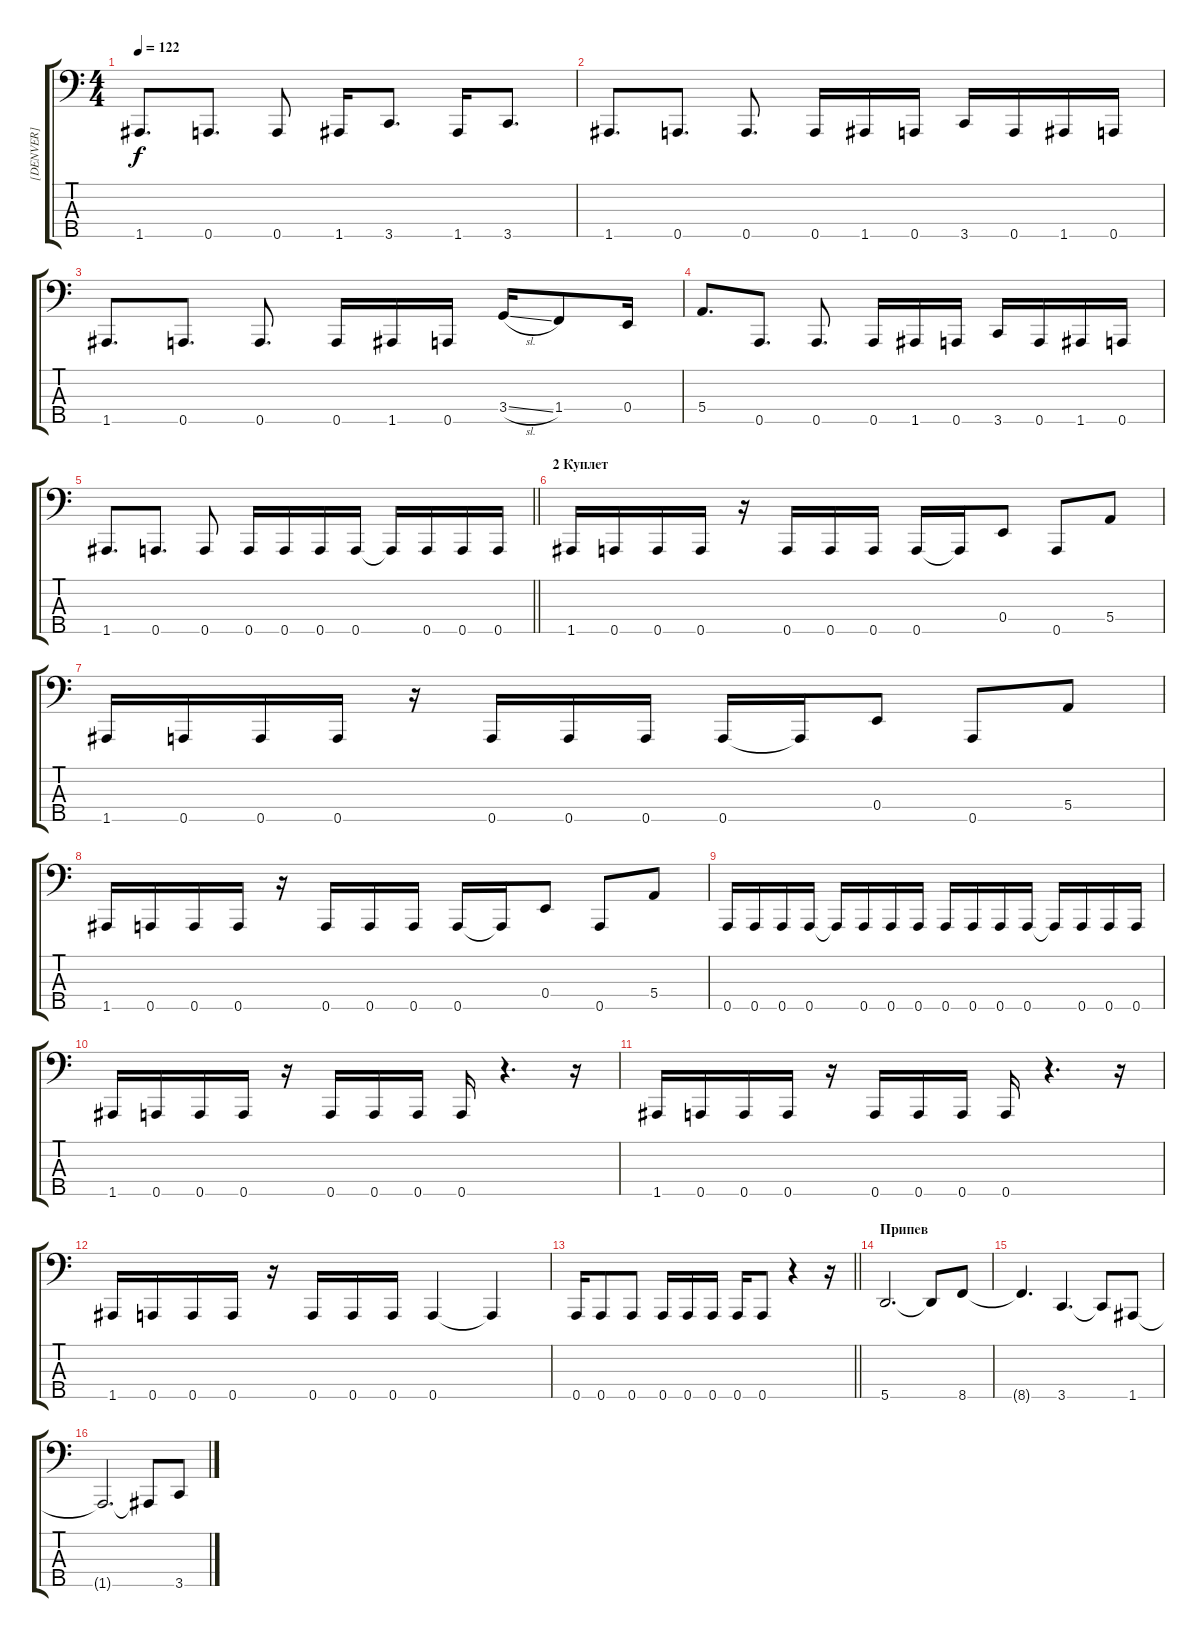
\track ("[DENVER]" "[DENVER]") {instrument electricbassfinger}
\staff {score tabs}
\tuning (G2 D2 A1 E1 A0) {hide}
\ts (4 4)
\tempo 122
\clef f4
\ks c
1.5.8{d dy f} 0.5.8{d} 0.5.8 1.5.16 3.5.8{d} 1.5.16 3.5.8{d} |
1.5.8{d} 0.5.8{d} 0.5.8{d} 0.5.16 1.5.16 0.5.16 3.5.16 0.5.16 1.5.16 0.5.16 |
1.5.8{d} 0.5.8{d} 0.5.8{d} 0.5.16 1.5.16 0.5.16 3.4{sl}.16 1.4.8 0.4.16 |
5.4.8{d} 0.5.8{d} 0.5.8{d} 0.5.16 1.5.16 0.5.16 3.5.16 0.5.16 1.5.16 0.5.16 |
\barLineRight lightlight
1.5.8{d} 0.5.8{d} 0.5.8 0.5.16 0.5.16 0.5.16 0.5.16 0.5{t}.16 0.5.16 0.5.16 0.5.16 |
\section ("" "2 Куплет")
1.5.16 0.5.16 0.5.16 0.5.16 r.16 0.5.16 0.5.16 0.5.16 0.5.16 0.5{t}.16 0.4.8 0.5.8 5.4.8 |
1.5.16 0.5.16 0.5.16 0.5.16 r.16 0.5.16 0.5.16 0.5.16 0.5.16 0.5{t}.16 0.4.8 0.5.8 5.4.8 |
1.5.16 0.5.16 0.5.16 0.5.16 r.16 0.5.16 0.5.16 0.5.16 0.5.16 0.5{t}.16 0.4.8 0.5.8 5.4.8 |
0.5.16 0.5.16 0.5.16 0.5.16 0.5{t}.16 0.5.16 0.5.16 0.5.16 0.5.16 0.5.16 0.5.16 0.5.16 0.5{t}.16 0.5.16 0.5.16 0.5.16 |
1.5.16 0.5.16 0.5.16 0.5.16 r.16 0.5.16 0.5.16 0.5.16 0.5.16 r.4{d} r.16 |
1.5.16 0.5.16 0.5.16 0.5.16 r.16 0.5.16 0.5.16 0.5.16 0.5.16 r.4{d} r.16 |
1.5.16 0.5.16 0.5.16 0.5.16 r.16 0.5.16 0.5.16 0.5.16 0.5.4 0.5{t}.4 |
\barLineRight lightlight
0.5.16 0.5.8 0.5.8 0.5.16 0.5.16 0.5.16 0.5.16 0.5.8 r.4 r.16 |
\section ("" "Припев")
5.5.2{d} 5.5{t}.8 8.5.8 |
8.5{t}.4{d} 3.5.4{d} 3.5{t}.8 1.5.8 |
1.5{t}.2{d} 1.5{t}.8 3.5.8
